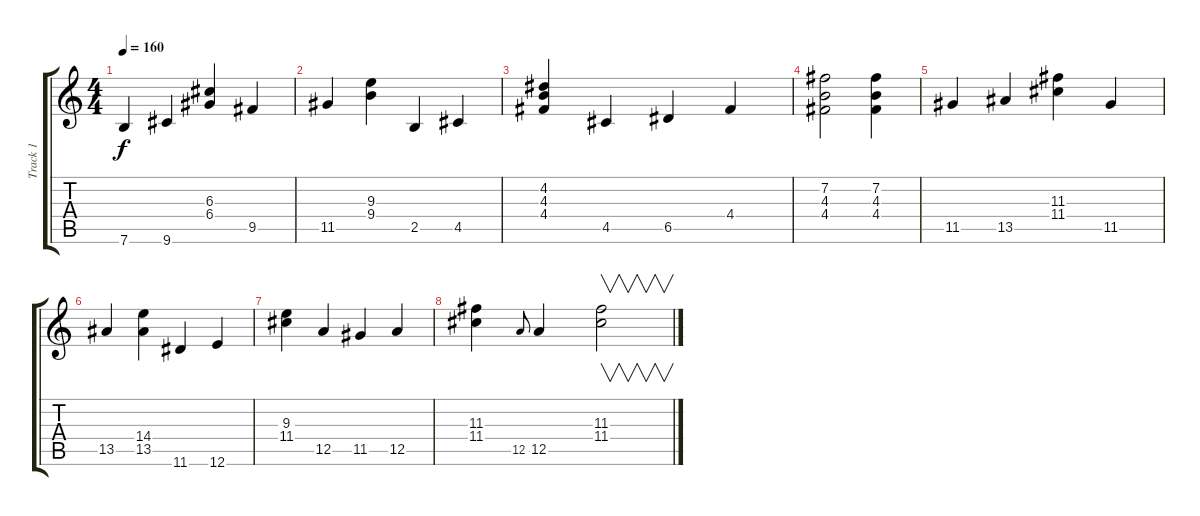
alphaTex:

\track ("Track 1" "Track 1") {instrument distortionguitar}
\staff {score tabs}
\tuning (E4 B3 G3 D3 A2 E2) {hide}
\ts (4 4)
\tempo 160
\clef g2
\ks c
7.6.4{dy f} 9.6.4 (6.3 6.4).4 9.5.4 |
11.5.4 (9.3 9.4).4 2.5.4 4.5.4 |
(4.2 4.3 4.4).4 4.5.4 6.5.4 4.4.4 |
(7.2 4.3 4.4).2 (7.2 4.3 4.4).4 |
11.5.4 13.5.4 (11.3 11.4).4 11.5.4 |
13.5.4 (14.4 13.5).4 11.6.4 12.6.4 |
(9.3 11.4).4 12.5.4 11.5.4 12.5.4 |
(11.3 11.4).4 12.5.8{gr onbeat} 12.5.4 (11.3 11.4).2{v}
